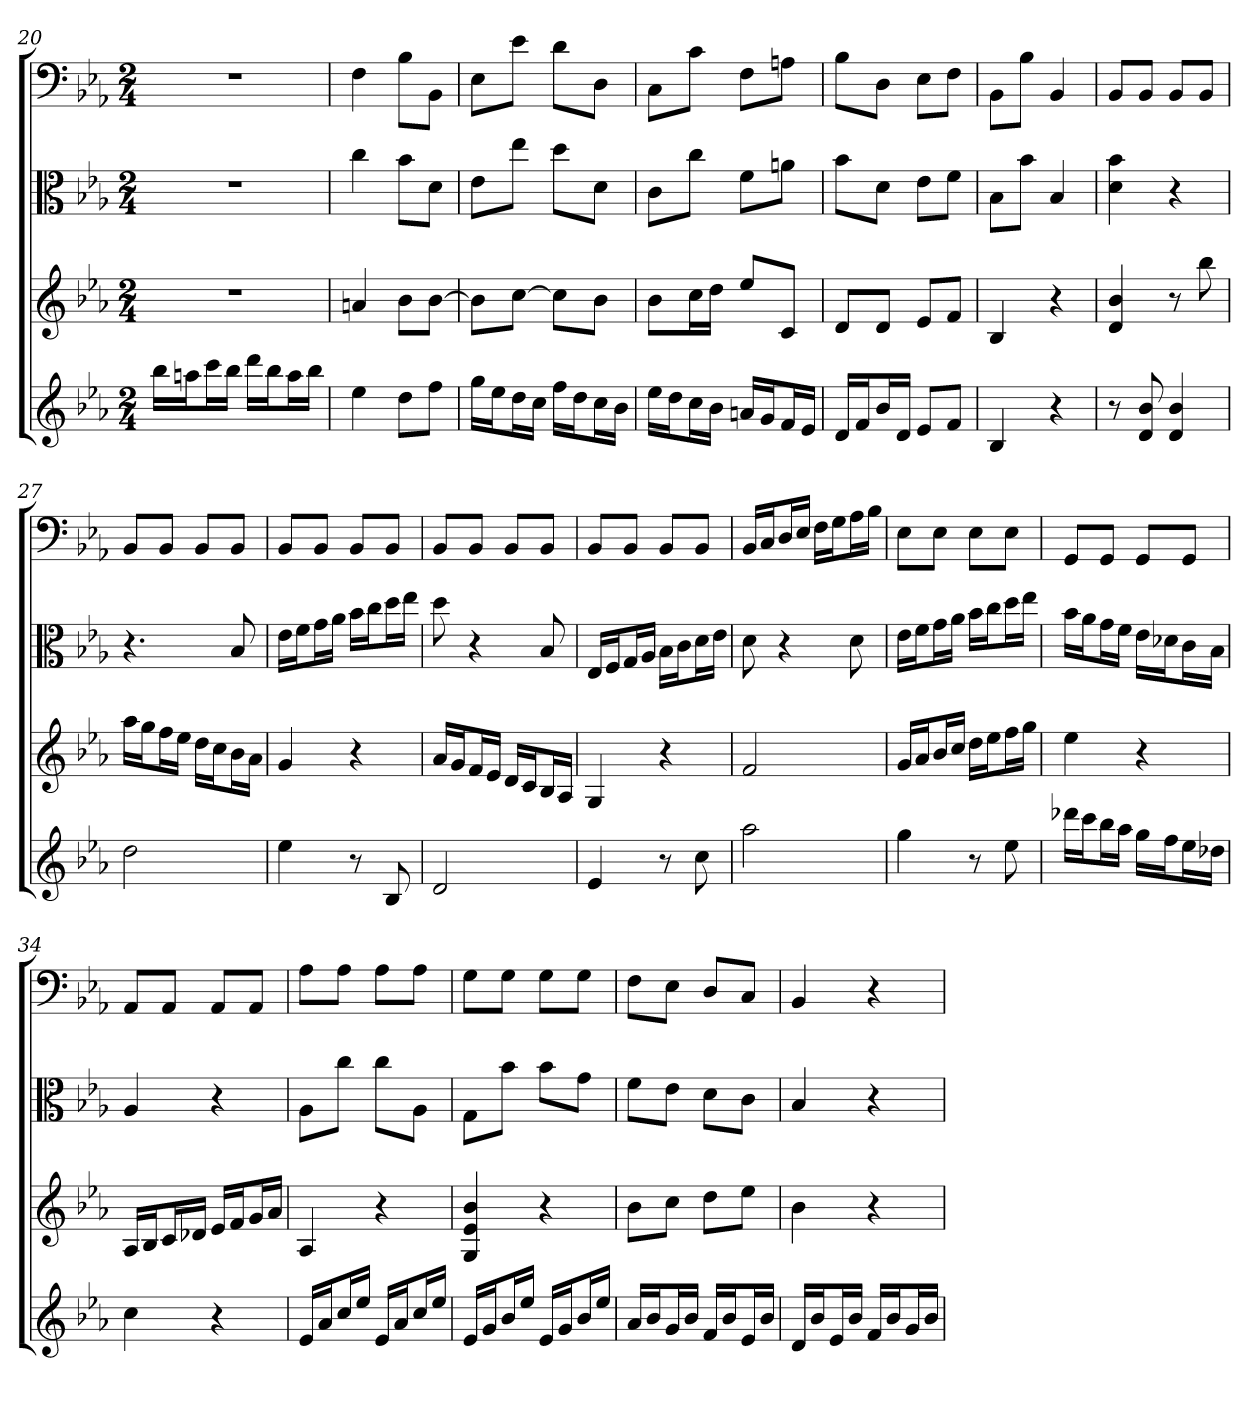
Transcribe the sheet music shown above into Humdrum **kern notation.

**kern	**kern	**kern	**kern
*part4	*part3	*part2	*part1
*staff4	*staff3	*staff2	*staff1
*	*	*clefC3	*clefF4
*k[b-e-a-]	*k[b-e-a-]	*k[b-e-a-]	*k[b-e-a-]
*E-:	*E-:	*E-:	*E-:
*M2/4	*M2/4	*M2/4	*M2/4
=20	=20	=20	=20
16bb-LL	2r	2r	2r
16aanJ	.	.	.
16cccL	.	.	.
16bb-JJ	.	.	.
16dddLL	.	.	.
16bb-J	.	.	.
16aaL	.	.	.
16bb-JJ	.	.	.
=21	=21	=21	=21
4ee-	4an	4cc	4F
8ddL	8b-L	8b-\L	8B-\L
8ffJ	[8b-J	8d\J	8BB-\J
=22	=22	=22	=22
16ggLL	8b-L]	8e-\L	8E-\L
16ee-J	.	.	.
16ddL	[8ccJ	8ee-\J	8e-\J
16ccJJ	.	.	.
16ffLL	8ccL]	8dd\L	8d\L
16ddJ	.	.	.
16ccL	8b-J	8d\J	8D\J
16b-JJ	.	.	.
=23	=23	=23	=23
16ee-LL	8b-L	8c\L	8C\L
16ddJ	.	.	.
16ccL	16ccL	8cc\J	8c\J
16b-JJ	16ddJJ	.	.
16anLL	8ee-L	8f\L	8F\L
16gJ	.	.	.
16fL	8cJ	8an\J	8An\J
16e-JJ	.	.	.
=24	=24	=24	=24
16dLL	8dL	8b-\L	8B-\L
16fJ	.	.	.
16b-L	8dJ	8d\J	8D\J
16dJJ	.	.	.
8e-L	8e-L	8e-\L	8E-\L
8fJ	8fJ	8f\J	8F\J
=25	=25	=25	=25
4B-	4B-	8B-\L	8BB-\L
.	.	8b-\J	8B-\J
4r	4r	4B-	4BB-
=26	=26	=26	=26
8r	4d 4b-	4d 4b-	8BB-/L
8d 8b-	.	.	8BB-/J
4d 4b-	8r	4r	8BB-/L
.	8bb-	.	8BB-/J
=27	=27	=27	=27
2dd	16aa-LL	4.r	8BB-/L
.	16ggJ	.	.
.	16ffL	.	8BB-/J
.	16ee-JJ	.	.
.	16ddLL	.	8BB-/L
.	16ccJ	.	.
.	16b-L	8B-	8BB-/J
.	16a-JJ	.	.
=28	=28	=28	=28
4ee-	4g	16e-\LL	8BB-/L
.	.	16f\J	.
.	.	16g\L	8BB-/J
.	.	16a-\JJ	.
8r	4r	16b-\LL	8BB-/L
.	.	16cc\J	.
8B-	.	16dd\L	8BB-/J
.	.	16ee-\JJ	.
=29	=29	=29	=29
2d	16a-LL	8dd	8BB-/L
.	16gJ	.	.
.	16fL	4r	8BB-/J
.	16e-JJ	.	.
.	16dLL	.	8BB-/L
.	16cJ	.	.
.	16B-L	8B-	8BB-/J
.	16A-JJ	.	.
=30	=30	=30	=30
4e-	4G	16E-/LL	8BB-/L
.	.	16F/J	.
.	.	16G/L	8BB-/J
.	.	16A-/JJ	.
8r	4r	16B-\LL	8BB-/L
.	.	16c\J	.
8cc	.	16d\L	8BB-/J
.	.	16e-\JJ	.
=31	=31	=31	=31
2aa-	2f	8d	16BB-/LL
.	.	.	16C/J
.	.	4r	16D/L
.	.	.	16E-/JJ
.	.	.	16F\LL
.	.	.	16G\J
.	.	8d	16A-\L
.	.	.	16B-\JJ
=32	=32	=32	=32
4gg	16gLL	16e-\LL	8E-\L
.	16a-J	16f\J	.
.	16b-L	16g\L	8E-\J
.	16ccJJ	16a-\JJ	.
8r	16ddLL	16b-\LL	8E-\L
.	16ee-J	16cc\J	.
8ee-	16ffL	16dd\L	8E-\J
.	16ggJJ	16ee-\JJ	.
=33	=33	=33	=33
16ddd-XLL	4ee-	16b-\LL	8GG/L
16cccJ	.	16a-\J	.
16bb-L	.	16g\L	8GG/J
16aa-JJ	.	16f\JJ	.
16ggLL	4r	16e-\LL	8GG/L
16ffJ	.	16d-X\J	.
16ee-L	.	16c\L	8GG/J
16dd-XJJ	.	16B-\JJ	.
=34	=34	=34	=34
4cc	16A-LL	4A-	8AA-/L
.	16B-J	.	.
.	16cL	.	8AA-/J
.	16d-XJJ	.	.
4r	16e-LL	4r	8AA-/L
.	16fJ	.	.
.	16gL	.	8AA-/J
.	16a-JJ	.	.
=35	=35	=35	=35
16e-LL	4A-	8A-\L	8A-\L
16a-J	.	.	.
16ccL	.	8cc\J	8A-\J
16ee-JJ	.	.	.
16e-LL	4r	8cc\L	8A-\L
16a-J	.	.	.
16ccL	.	8A-\J	8A-\J
16ee-JJ	.	.	.
=36	=36	=36	=36
16e-LL	4G 4e- 4b-	8G\L	8G\L
16gJ	.	.	.
16b-L	.	8b-\J	8G\J
16ee-JJ	.	.	.
16e-LL	4r	8b-\L	8G\L
16gJ	.	.	.
16b-L	.	8g\J	8G\J
16ee-JJ	.	.	.
=37	=37	=37	=37
16a-LL	8b-L	8f\L	8F\L
16b-J	.	.	.
16gL	8ccJ	8e-\J	8E-\J
16b-JJ	.	.	.
16fLL	8ddL	8d\L	8D/L
16b-J	.	.	.
16e-L	8ee-J	8c\J	8C/J
16b-JJ	.	.	.
=38	=38	=38	=38
16dLL	4b-	4B-	4BB-
16b-J	.	.	.
16e-L	.	.	.
16b-JJ	.	.	.
16fLL	4r	4r	4r
16b-J	.	.	.
16gL	.	.	.
16b-JJ	.	.	.
=	=	=	=
*-	*-	*-	*-
